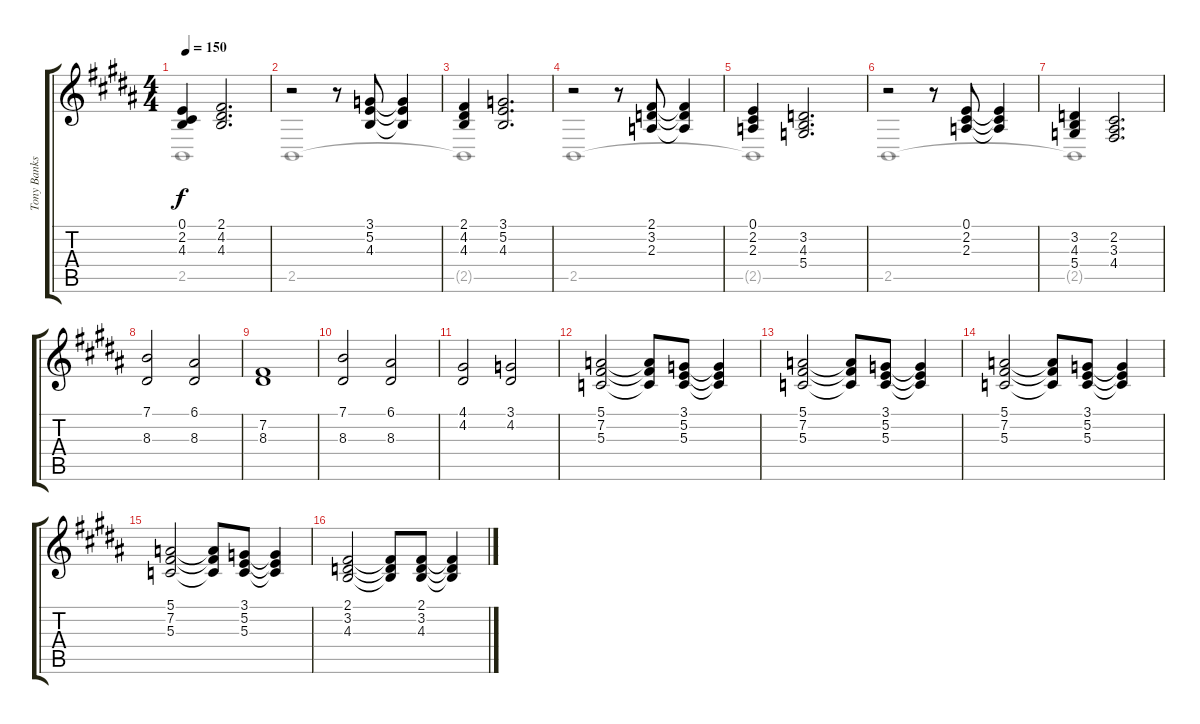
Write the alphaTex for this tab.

\track ("Tony Banks [Left Hand]" "Tony Banks") {instrument acousticgrandpiano}
\staff {score tabs}
\tuning (E4 B3 G3 D3 A2 E2) {hide}
\voice
\ts (4 4)
\tempo 150
\clef g2
\ks b
(0.1 2.2 4.3).4{dy f} (2.1 4.2 4.3).2{d} |
r.2 r.8 (3.1 5.2 4.3).8 (3.1{t} 5.2{t} 4.3{t}).4 |
(2.1 4.2 4.3).4 (3.1 5.2 4.3).2{d} |
r.2 r.8 (2.1 3.2 2.3).8 (2.1{t} 3.2{t} 2.3{t}).4 |
(0.1 2.2 2.3).4 (3.2 4.3 5.4).2{d} |
r.2 r.8 (0.1 2.2 2.3).8 (0.1{t} 2.2{t} 2.3{t}).4 |
(3.2 4.3 5.4).4 (2.2 3.3 4.4).2{d} |
(7.1 8.3).2 (6.1 8.3).2 |
(7.2 8.3).1 |
(7.1 8.3).2 (6.1 8.3).2 |
(4.1 4.2).2 (3.1 4.2).2 |
(5.1 7.2 5.3).2 (5.1{t} 7.2{t} 5.3{t}).8 (3.1 5.2 5.3).8 (3.1{t} 5.2{t} 5.3{t}).4 |
(5.1 7.2 5.3).2 (5.1{t} 7.2{t} 5.3{t}).8 (3.1 5.2 5.3).8 (3.1{t} 5.2{t} 5.3{t}).4 |
(5.1 7.2 5.3).2 (5.1{t} 7.2{t} 5.3{t}).8 (3.1 5.2 5.3).8 (3.1{t} 5.2{t} 5.3{t}).4 |
(5.1 7.2 5.3).2 (5.1{t} 7.2{t} 5.3{t}).8 (3.1 5.2 5.3).8 (3.1{t} 5.2{t} 5.3{t}).4 |
(2.1 3.2 4.3).2 (2.1{t} 3.2{t} 4.3{t}).8 (2.1 3.2 4.3).8 (2.1{t} 3.2{t} 4.3{t}).4
\voice
\clef g2
\ottava regular
\simile none
\ks b
2.5{t}.1{dy f} |
2.5.1 |
2.5{t}.1 |
2.5.1 |
2.5{t}.1 |
2.5.1 |
2.5{t}.1 |
|
|
|
|
|
|
|
|
